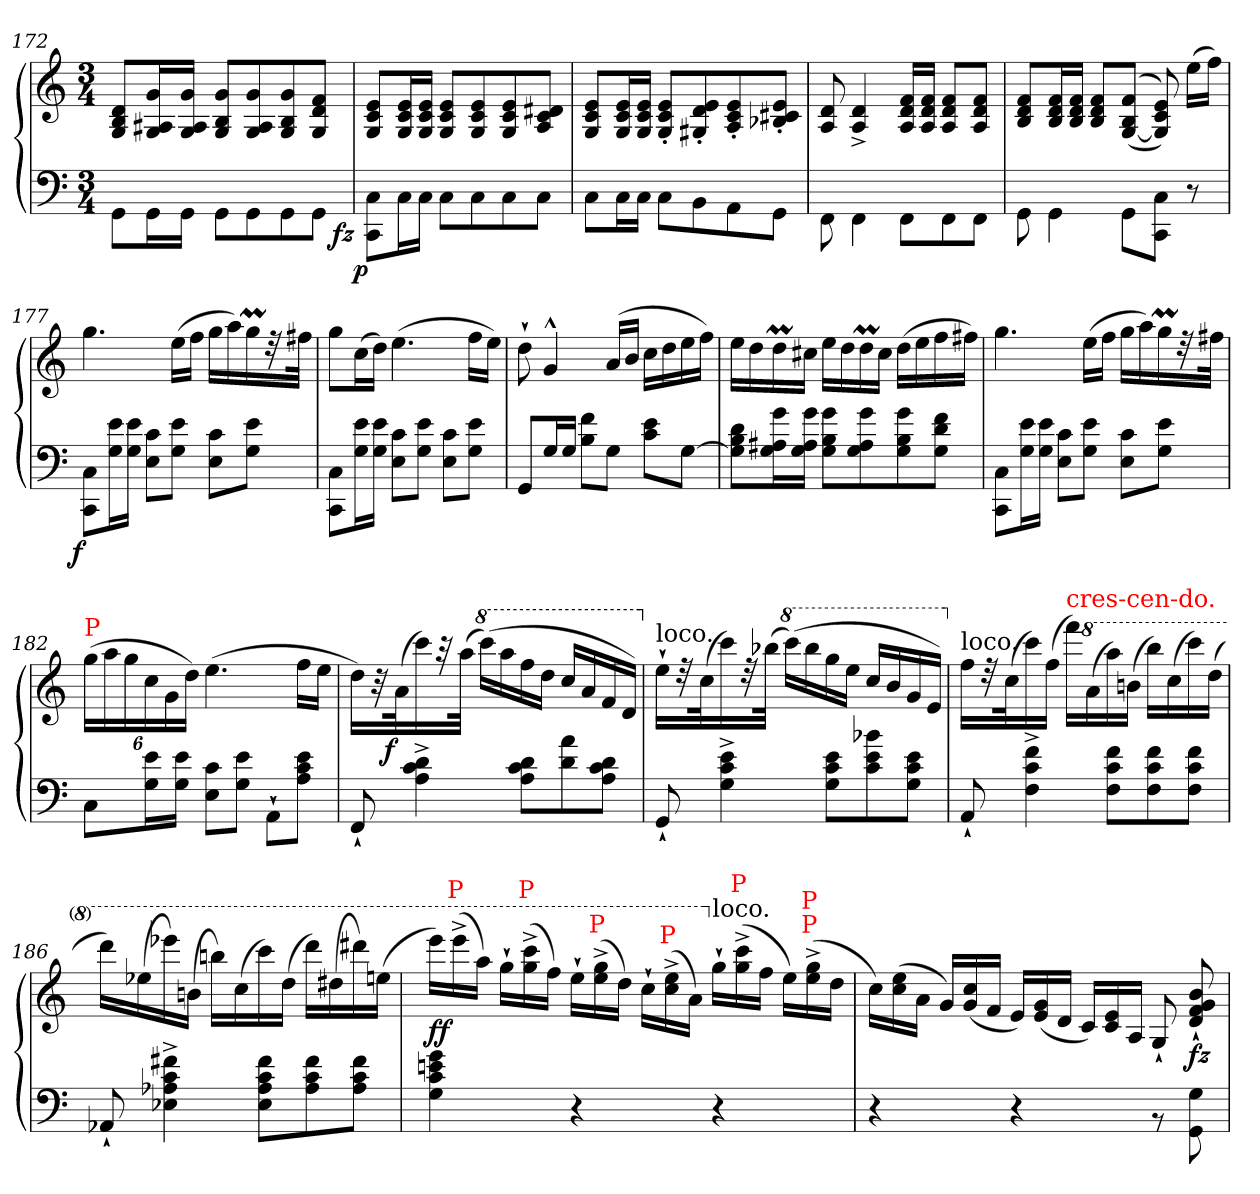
**kern	**kern	**dynam
*part1	*part1	*part1
*staff2	*staff1	*staff1/2
*clefF4	*clefG2	*
*k[]	*k[]	*
*C:	*C:	*
*M3/4	*M3/4	*
=172	=172	=172
*^	*	*
8GG\L	2ryy	8d/ 8B/ 8G/L	.
16GG\L	.	16g/ 16A#X/ 16G/L	.
16GG\JJ	.	16g/ 16A#/ 16G/JJ	.
8GG\L	.	8g/ 8B/ 8G/L	.
8GG\	.	8g/ 8A#/ 8G/	.
8GG\	8.ryy	8g/ 8B/ 8G/	.
8GG\J	.	8f/ 8d/ 8G/J	.
!	!	!	!LO:DY:b=2
.	16ryy	.	fz
=173	=173	=173	=173
!	!	!	!LO:DY:b=2:rj
*v	*v	*	*
8C\ 8CC\L	8e/ 8c/ 8G/L	p
16C\L	16e/ 16c/ 16G/L	.
16C\JJ	16e/ 16c/ 16G/JJ	.
8C\L	8e/ 8c/ 8G/L	.
8C\	8e/ 8c/ 8G/	.
8C\	8e/ 8c/ 8G/	.
8C\J	8d#X/ 8c/ 8A/J	.
=174	=174	=174
8C\L	8e/ 8c/ 8G/L	.
16C\L	16e/ 16c/ 16G/L	.
16C\JJ	16e/ 16c/ 16G/JJ	.
8C\L	8e'>/ 8c'>/ 8G'>/L	.
8BB	8e'> 8d'> 8G#X'>	.
8AA\	8e'>/ 8c'>/ 8A'>/	.
8GGJ	8e'> 8c#X'> 8B-X'>J	.
=175	=175	=175
8FF\	8d/ 8A/	.
4FF\	4d^>/ 4A^>/	.
8FF\L	16f/ 16d/ 16A/LL	.
.	16f/ 16d/ 16A/JJ	.
8FF\	8f/ 8d/ 8A/L	.
8FF\J	8f/ 8d/ 8A/J	.
=176	=176	=176
8GG\	8f 8d 8BL	.
4GG\	16f 16d 16BL	.
.	16f 16d 16BJJ	.
.	8f 8d 8BL	.
8GG\L	(>(>8f/ 8B/ [8G/J	.
8C\ 8CC\J	8e/ 8c/ 8G]/))	.
8r	(>16eeLL	.
.	16ffJJ)	.
=177	=177	=177
!	!	!LO:DY:b=2:rj
8C 8CCL	4.gg	f
16e 16GL	.	.
16e 16GJJ	.	.
8c 8EL	.	.
8e 8GJ	(>16eeLL	.
.	16ffJJ	.
8c 8EL	16ggLL	.
.	16aa)	.
8e 8GJ	16ggM	.
.	32rdd	.
.	32ff#XJJk	.
=178	=178	=178
8C 8CCL	8ggL	.
16e 16GL	(>16ccL	.
16e 16GJJ	16ddJJ)	.
8c 8EL	(>4.ee	.
8e 8GJ	.	.
8c 8EL	.	.
8e 8GJ	16ffLL	.
.	16eeJJ)	.
=179	=179	=179
8GGL	8dd`	.
16GL	4g^^	.
16GJJ	.	.
8f 8BL	.	.
8GJ	(>16aLL	.
.	16bJJ	.
8e 8cL	16ccLL	.
.	16dd	.
[8GJ	16ee	.
.	16ffJJ)	.
=180	=180	=180
8d 8B 8G]L	16eeLL	.
.	16dd	.
16g 16A#X 16GL	16ddM	.
16g 16A# 16GJJ	16cc#XJJ	.
8g 8B 8GL	16eeLL	.
.	16dd	.
8g 8A# 8G	16ddM	.
.	16cc#JJ	.
8g 8B 8G	(>16ddLL	.
.	16ee	.
8f 8d 8GJ	16ff	.
.	16ff#XJJ)	.
=181	=181	=181
8C 8CCL	4.gg	.
16e 16GL	.	.
16e 16GJJ	.	.
8c 8EL	.	.
8e 8GJ	(>16eeLL	.
.	16ffJJ	.
8c 8EL	16ggLL	.
.	16aa)	.
8e 8GJ	16ggM	.
.	32rdd	.
.	32ff#XJJk	.
=182	=182	=182
*	*Xbrackettup	*
!	!LO:TX:a:color=red:t=P	!
8CL	(>24ggLL	.
.	24aa	.
.	24gg	.
16e 16GL	24cc	.
.	24g	.
16e 16GJJ	.	.
.	24ddJJ)	.
8c 8EL	(>4.ee	.
8e 8GJ	.	.
8AA`L	.	.
8e 8c 8AJ	16ffLL	.
.	16eeJJ	.
=183	=183	=183
8FF`>	16ddLL)	.
.	32r	.
!	!	!LO:DY:rj
.	(>32ak	f
4d^< 4c^< 4A^<	16ccc)	.
.	32r	.
.	(>32aaJJk	.
*	*8va	*
.	(>16ccccLL)	.
.	16aaa	.
8d 8c 8AL	16fff	.
.	16dddJJ	.
8a 8d	16cccLL	.
.	16aa	.
8d 8c 8AJ	16ff	.
.	16ddJJ)	.
=184	=184	=184
*	*X8va	*
!	!LO:TX:a:t=loco.	!
8GG`>	16ee`>LL	.
.	32rdd	.
.	(>32cck	.
4e^< 4c^< 4G^<	16ccc)	.
.	32rdd	.
.	(>32bb-XJJk	.
*	*8va	*
.	(>16ccccLL)	.
.	16bbb-	.
8e 8c 8GL	16ggg	.
.	16eeeJJ	.
8b-X 8e 8c	16cccLL	.
.	16bb	.
8e 8c 8GJ	16gg	.
.	16eeJJ)	.
=185	=185	=185
*	*X8va	*
!	!LO:TX:a:t=loco.	!
8AA`>	16ffLL	.
.	32rdd	.
.	(>32cck	.
4f^< 4c^< 4F^<	16ccc)	.
.	(>16ffJJ	.
!	!LO:TX:a:color=red:t=cres-cen-do.	!
.	16fffLL)	.
*	*8va	*
.	(>16aa	.
8f 8c 8FL	16aaa)	.
.	(>16bbnJJ	.
8f 8c 8F	16bbbLL)	.
.	(>16ccc	.
8f 8c 8FJ	16cccc)	.
.	(>16dddJJ	.
=186	=186	=186
8AA-X`>	16ddddLL)	.
.	(>16eee-X	.
4f#X^< 4c^< 4A-X^< 4E-X^<	16eeee-X)	.
.	(>16bbnJJ	.
.	16bbbnLL)	.
.	(>16ccc	.
8f# 8c 8A- 8E-L	16cccc)	.
.	(>16dddJJ	.
8f# 8c 8A-	16ddddLL)	.
.	(>16ddd#X	.
8f# 8c 8A-J	16dddd#X)	.
.	(>16eeenJJ	.
=187	=187	=187
*	*Xtuplet	*
4g 4en 4c 4G	24eeeeLL)	ff
!	!LO:TX:a:color=red:t=P	!
.	(>24eeee^<	.
.	24aaaJJ)	.
.	24ggg`LL	.
!	!LO:TX:a:color=red:t=P	!
.	(>24cccc^< 24ggg^<	.
.	24fffJJ)	.
4r	24eee`LL	.
!	!LO:TX:a:color=red:t=P	!
.	(>24ggg^< 24eee^<	.
.	24dddJJ)	.
.	24ccc`LL	.
!	!LO:TX:a:color=red:t=P	!
.	(>24eee^< 24ccc^<	.
.	24aaJJ)	.
*	*X8va	*
!	!LO:TX:a:t=loco.	!
4r	24gg`LL	.
!	!LO:TX:a:color=red:t=P	!
.	(>24ccc^< 24gg^<	.
.	24ffJJ	.
.	24eeLL)	.
!	!LO:TX:a:color=red:t=P	!
!	!LO:TX:a:color=red:t=P	!
.	(>24gg^< 24ee^<	.
.	24ddJJ	.
=188	=188	=188
4r	24ccLL)	.
.	(>24ee 24cc	.
.	24aJJ	.
.	24gLL)	.
.	(<24cc 24g	.
.	24fJJ	.
4r	24eLL)	.
.	(<24g 24e	.
.	24dJJ	.
.	(<24cLL)	.
.	24e 24c	.
.	24A/JJ	.
8rBB	8G`>/	.
8G\ 8GG\	8b`> 8g`> 8f`> 8d`>	fz
=	=	=
*-	*-	*-
